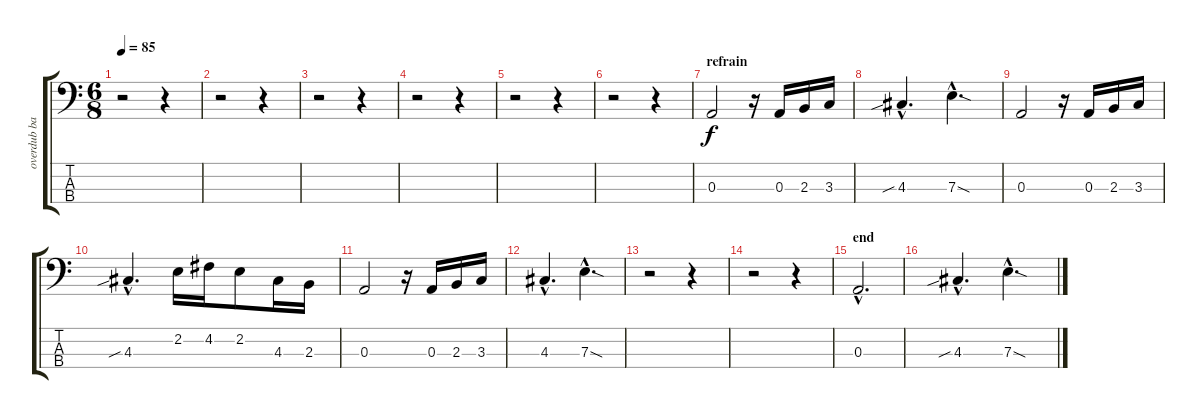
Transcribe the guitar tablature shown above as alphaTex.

\track ("overdub bass" "overdub ba") {instrument acousticbass}
\staff {score tabs}
\tuning (G2 D2 A1 E1) {hide}
\ts (6 8)
\tempo 85
\clef f4
\ks c
r.2{dy f} r.4 |
r.2 r.4 |
r.2 r.4 |
r.2 r.4 |
r.2 r.4 |
r.2 r.4 |
\section ("" "refrain")
0.3.2 r.16 0.3.16 2.3.16 3.3.16 |
4.3{sib hac}.4{d} 7.3{sod hac}.4{d} |
0.3.2 r.16 0.3.16 2.3.16 3.3.16 |
4.3{sib hac}.4{d} 2.2.16 4.2.16 2.2.8 4.3.16 2.3.16 |
0.3.2 r.16 0.3.16 2.3.16 3.3.16 |
4.3{hac}.4{d} 7.3{sod hac}.4{d} |
r.2 r.4 |
r.2 r.4 |
\section ("" "end")
0.3{hac}.2{d} |
4.3{sib hac}.4{d} 7.3{sod hac}.4{d}
